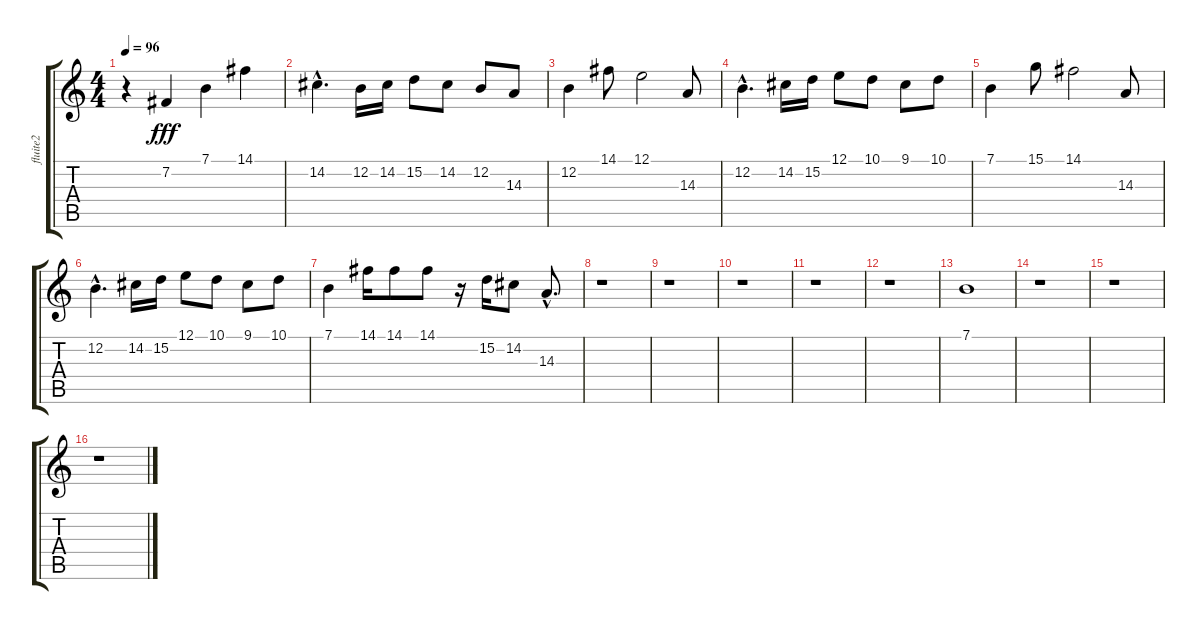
\track ("fluite2" "fluite2") {instrument panflute}
\staff {score tabs}
\tuning (E4 B3 G3 D3 A2 E2) {hide}
\ts (4 4)
\tempo 96
\clef g2
\ks c
r.4{dy fff instrument panflute} 7.2.4 7.1.4 14.1.4 |
14.2{hac}.4{d} 12.2.16 14.2.16 15.2.8 14.2.8 12.2.8 14.3.8 |
12.2.4 14.1.8 12.1.2 14.3.8 |
12.2{hac}.4{d} 14.2.16 15.2.16 12.1.8 10.1.8 9.1.8 10.1.8 |
7.1.4 15.1.8 14.1.2 14.3.8 |
12.2{hac}.4{d} 14.2.16 15.2.16 12.1.8 10.1.8 9.1.8 10.1.8 |
7.1.4 14.1.16 14.1.8 14.1.8 r.16 15.2.16 14.2.8 14.3{hac}.8{d} |
r.1 |
r.1 |
r.1 |
r.1 |
r.1 |
7.1.1 |
r.1 |
r.1 |
r.1
